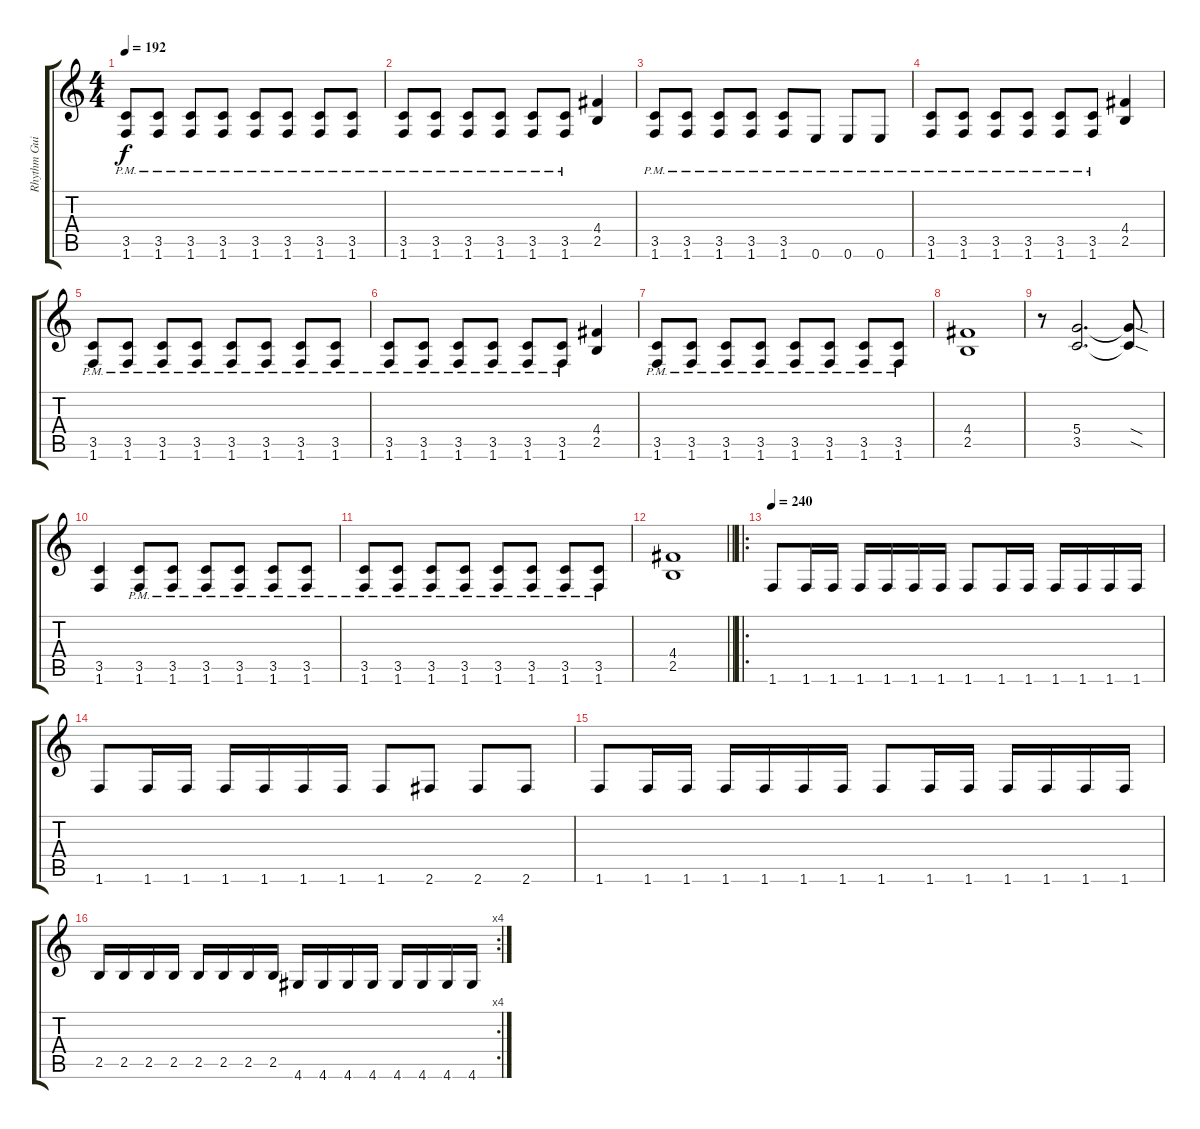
\track ("Rhythm Guitar 1" "Rhythm Gui") {instrument distortionguitar}
\staff {score tabs}
\tuning (E4 B3 G3 D3 A2 E2) {hide}
\ts (4 4)
\tempo 192
\clef g2
\ks c
(3.5{pm} 1.6{pm}).8{dy f} (3.5{pm} 1.6{pm}).8 (3.5{pm} 1.6{pm}).8 (3.5{pm} 1.6{pm}).8 (3.5{pm} 1.6{pm}).8 (3.5{pm} 1.6{pm}).8 (3.5{pm} 1.6{pm}).8 (3.5{pm} 1.6{pm}).8 |
(3.5{pm} 1.6{pm}).8 (3.5{pm} 1.6{pm}).8 (3.5{pm} 1.6{pm}).8 (3.5{pm} 1.6{pm}).8 (3.5{pm} 1.6{pm}).8 (3.5{pm} 1.6{pm}).8 (4.4 2.5).4 |
(3.5{pm} 1.6{pm}).8 (3.5{pm} 1.6{pm}).8 (3.5{pm} 1.6{pm}).8 (3.5{pm} 1.6{pm}).8 (3.5{pm} 1.6{pm}).8 0.6{pm}.8 0.6{pm}.8 0.6{pm}.8 |
(3.5{pm} 1.6{pm}).8 (3.5{pm} 1.6{pm}).8 (3.5{pm} 1.6{pm}).8 (3.5{pm} 1.6{pm}).8 (3.5{pm} 1.6{pm}).8 (3.5{pm} 1.6{pm}).8 (4.4 2.5).4 |
(3.5{pm} 1.6{pm}).8 (3.5{pm} 1.6{pm}).8 (3.5{pm} 1.6{pm}).8 (3.5{pm} 1.6{pm}).8 (3.5{pm} 1.6{pm}).8 (3.5{pm} 1.6{pm}).8 (3.5{pm} 1.6{pm}).8 (3.5{pm} 1.6{pm}).8 |
(3.5{pm} 1.6{pm}).8 (3.5{pm} 1.6{pm}).8 (3.5{pm} 1.6{pm}).8 (3.5{pm} 1.6{pm}).8 (3.5{pm} 1.6{pm}).8 (3.5{pm} 1.6{pm}).8 (4.4 2.5).4 |
(3.5{pm} 1.6{pm}).8 (3.5{pm} 1.6{pm}).8 (3.5{pm} 1.6{pm}).8 (3.5{pm} 1.6{pm}).8 (3.5{pm} 1.6{pm}).8 (3.5{pm} 1.6{pm}).8 (3.5{pm} 1.6{pm}).8 (3.5{pm} 1.6{pm}).8 |
(4.4 2.5).1 |
r.8 (5.4 3.5).2{d} (5.4{sod t} 3.5{sod t}).8 |
(3.5 1.6).4 (3.5{pm} 1.6{pm}).8 (3.5{pm} 1.6{pm}).8 (3.5{pm} 1.6{pm}).8 (3.5{pm} 1.6{pm}).8 (3.5{pm} 1.6{pm}).8 (3.5{pm} 1.6{pm}).8 |
(3.5{pm} 1.6{pm}).8 (3.5{pm} 1.6{pm}).8 (3.5{pm} 1.6{pm}).8 (3.5{pm} 1.6{pm}).8 (3.5{pm} 1.6{pm}).8 (3.5{pm} 1.6{pm}).8 (3.5{pm} 1.6{pm}).8 (3.5{pm} 1.6{pm}).8 |
\barLineRight lightlight
(4.4 2.5).1 |
\ro
\tempo 240
1.6.8 1.6.16 1.6.16 1.6.16 1.6.16 1.6.16 1.6.16 1.6.8 1.6.16 1.6.16 1.6.16 1.6.16 1.6.16 1.6.16 |
1.6.8 1.6.16 1.6.16 1.6.16 1.6.16 1.6.16 1.6.16 1.6.8 2.6.8 2.6.8 2.6.8 |
1.6.8 1.6.16 1.6.16 1.6.16 1.6.16 1.6.16 1.6.16 1.6.8 1.6.16 1.6.16 1.6.16 1.6.16 1.6.16 1.6.16 |
\rc 4
2.5.16 2.5.16 2.5.16 2.5.16 2.5.16 2.5.16 2.5.16 2.5.16 4.6.16 4.6.16 4.6.16 4.6.16 4.6.16 4.6.16 4.6.16 4.6.16
